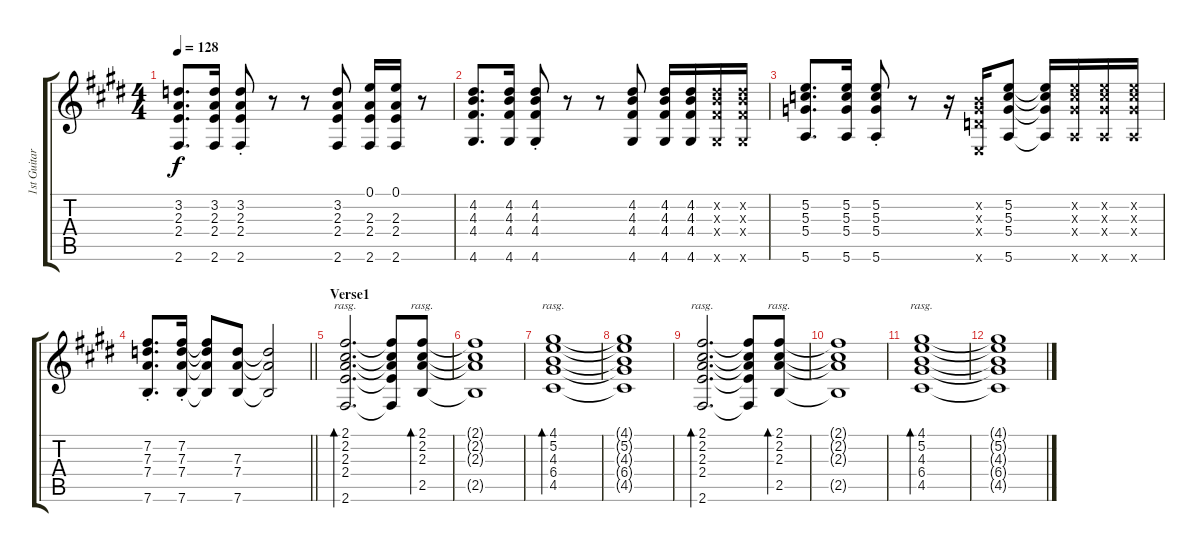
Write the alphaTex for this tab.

\track ("1st Guitar" "1st Guitar") {instrument acousticguitarnylon}
\staff {score tabs}
\tuning (E4 B3 G3 D3 A2 E2) {hide}
\ts (4 4)
\tempo 128
\clef g2
\ks c#minor
(3.2 2.3 2.4 2.6).8{d dy f} (3.2 2.3 2.4 2.6).16 (3.2{st} 2.3{st} 2.4{st} 2.6).8 r.8 r.8 (3.2 2.3 2.4 2.6).8 (0.1 2.3 2.4 2.6).16 (0.1 2.3 2.4 2.6).16 r.8 |
(4.2 4.3 4.4 4.6).8{d} (4.2 4.3 4.4 4.6).16 (4.2{st} 4.3{st} 4.4{st} 4.6).8 r.8 r.8 (4.2 4.3 4.4 4.6).8 (4.2 4.3 4.4 4.6).16 (4.2 4.3 4.4 4.6).16 (4.2{x} 4.3{x} 4.4{x} 4.6{x}).16 (4.2{x} 4.3{x} 4.4{x} 4.6{x}).16 |
(5.2 5.3 5.4 5.6).8{d} (5.2 5.3 5.4 5.6).16 (5.2{st} 5.3{st} 5.4{st} 5.6{st}).8 r.8 r.16 (0.2{x} 0.3{x} 0.4{x} 0.6{x}).16 (5.2 5.3 5.4 5.6).8 (5.2{t} 5.3{t} 5.4{t} 5.6{t}).16 (5.2{x} 5.3{x} 5.4{x} 5.6{x}).16 (5.2{x} 5.3{x} 5.4{x} 5.6{x}).16 (5.2{x} 5.3{x} 5.4{x} 5.6{x}).16 |
\barLineRight lightlight
(7.2{st} 7.3{st} 7.4{st} 7.6{st}).8{d} (7.2{st} 7.3{st} 7.4{st} 7.6{st}).16 (7.2{t} 7.3{t} 7.4{t} 7.6{t}).8 (7.3 7.4 7.6).8 (7.3{t} 7.4{t} 7.6{t}).2 |
\section ("" "Verse1")
(2.1 2.2 2.3 2.4 2.6).2{d bd 120 rasg ii} (2.1{t} 2.2{t} 2.3{t} 2.4{t} 2.6{t}).8 (2.1 2.2 2.3 2.5).8{bd 480 rasg ii} |
(2.1{t} 2.2{t} 2.3{t} 2.5{t}).1 |
(4.1 5.2 4.3 6.4 4.5).1{bd 480 rasg ii} |
(4.1{t} 5.2{t} 4.3{t} 6.4{t} 4.5{t}).1 |
(2.1 2.2 2.3 2.4 2.6).2{d bd 60 rasg ii} (2.1{t} 2.2{t} 2.3{t} 2.4{t} 2.6{t}).8 (2.1 2.2 2.3 2.5).8{bd 480 rasg ii} |
(2.1{t} 2.2{t} 2.3{t} 2.5{t}).1 |
(4.1 5.2 4.3 6.4 4.5).1{bd 480 rasg ii} |
(4.1{t} 5.2{t} 4.3{t} 6.4{t} 4.5{t}).1
